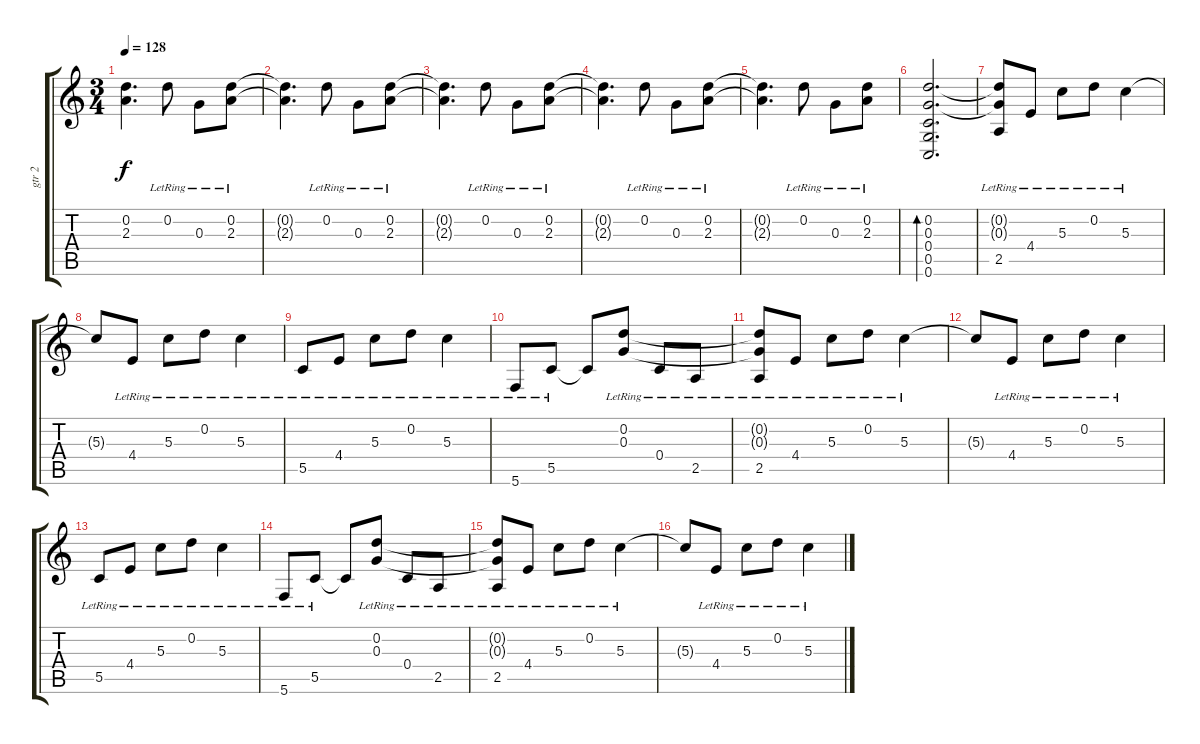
\track ("gtr 2 " "gtr 2 ") {instrument acousticguitarnylon}
\staff {score tabs}
\tuning (E4 D4 G3 C3 G2 C2) {hide}
\ts (3 4)
\tempo 128
\clef g2
\ks c
(0.2{t} 2.3{t}).4{d dy f} 0.2{lr}.8 0.3{lr}.8 (0.2 2.3{lr}).8 |
(0.2{t} 2.3{t}).4{d} 0.2{lr}.8 0.3{lr}.8 (0.2 2.3{lr}).8 |
(0.2{t} 2.3{t}).4{d} 0.2{lr}.8 0.3{lr}.8 (0.2 2.3{lr}).8 |
(0.2{t} 2.3{t}).4{d} 0.2{lr}.8 0.3{lr}.8 (0.2 2.3{lr}).8 |
(0.2{t} 2.3{t}).4{d} 0.2{lr}.8 0.3{lr}.8 (0.2 2.3{lr}).8 |
(0.2 0.3 0.4 0.5 0.6).2{d bd 240} |
(0.2{t} 0.3{t} 2.5{lr}).8 4.4{lr}.8 5.3{lr}.8 0.2{lr}.8 5.3{lr}.4 |
5.3{t}.8 4.4{lr}.8 5.3{lr}.8 0.2{lr}.8 5.3{lr}.4 |
5.5{lr}.8 4.4{lr}.8 5.3{lr}.8 0.2{lr}.8 5.3{lr}.4 |
5.6{lr}.8 5.5{lr}.8 5.5{t}.8 (0.2{lr} 0.3{lr}).8 0.4{lr}.8 2.5{lr}.8 |
(0.2{t} 0.3{t} 2.5{lr}).8 4.4{lr}.8 5.3{lr}.8 0.2{lr}.8 5.3{lr}.4 |
5.3{t}.8 4.4{lr}.8 5.3{lr}.8 0.2{lr}.8 5.3{lr}.4 |
5.5{lr}.8 4.4{lr}.8 5.3{lr}.8 0.2{lr}.8 5.3{lr}.4 |
5.6{lr}.8 5.5{lr}.8 5.5{t}.8 (0.2{lr} 0.3{lr}).8 0.4{lr}.8 2.5{lr}.8 |
(0.2{t} 0.3{t} 2.5{lr}).8 4.4{lr}.8 5.3{lr}.8 0.2{lr}.8 5.3{lr}.4 |
5.3{t}.8 4.4{lr}.8 5.3{lr}.8 0.2{lr}.8 5.3{lr}.4
